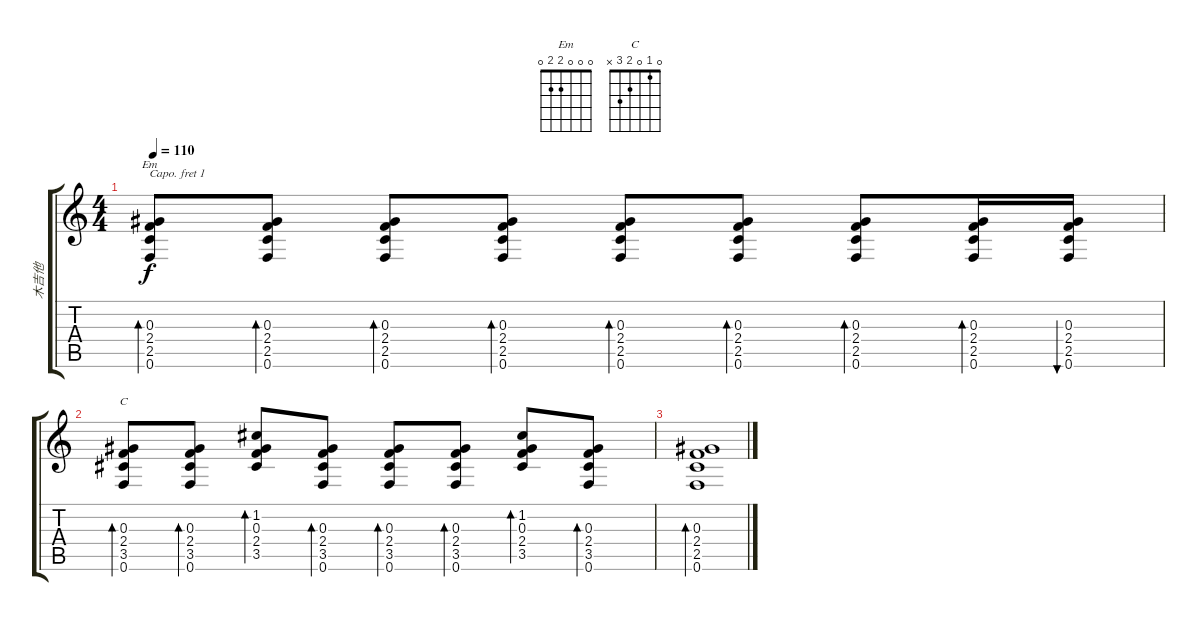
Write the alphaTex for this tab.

\track ("木吉他" "木吉他") {instrument acousticguitarsteel}
\staff {score tabs}
\capo 1
\tuning (E4 B3 G3 D3 A2 E2) {hide}
\chord ("Em" 0 0 0 2 2 0)
\chord ("C" 0 1 0 2 3 x)
\ts (4 4)
\tempo 110
\clef g2
\ks c
(0.3 2.4 2.5 0.6).8{bd 30 ch "Em" dy f} (0.3 2.4 2.5 0.6).8{bd 30} (0.3 2.4 2.5 0.6).8{bd 30} (0.3 2.4 2.5 0.6).8{bd 30} (0.3 2.4 2.5 0.6).8{bd 30} (0.3 2.4 2.5 0.6).8{bd 30} (0.3 2.4 2.5 0.6).8{bd 30} (0.3 2.4 2.5 0.6).16{bd 30} (0.3 2.4 2.5 0.6).16{bu 30} |
(0.3 2.4 3.5 0.6).8{bd 30 ch "C"} (0.3 2.4 3.5 0.6).8{bd 30} (1.2 0.3 2.4 3.5).8{bd 30} (0.3 2.4 3.5 0.6).8{bd 30} (0.3 2.4 3.5 0.6).8{bd 30} (0.3 2.4 3.5 0.6).8{bd 30} (1.2 0.3 2.4 3.5).8{bd 30} (0.3 2.4 3.5 0.6).8{bd 30} |
(0.3 2.4 2.5 0.6).1{bd 480}
